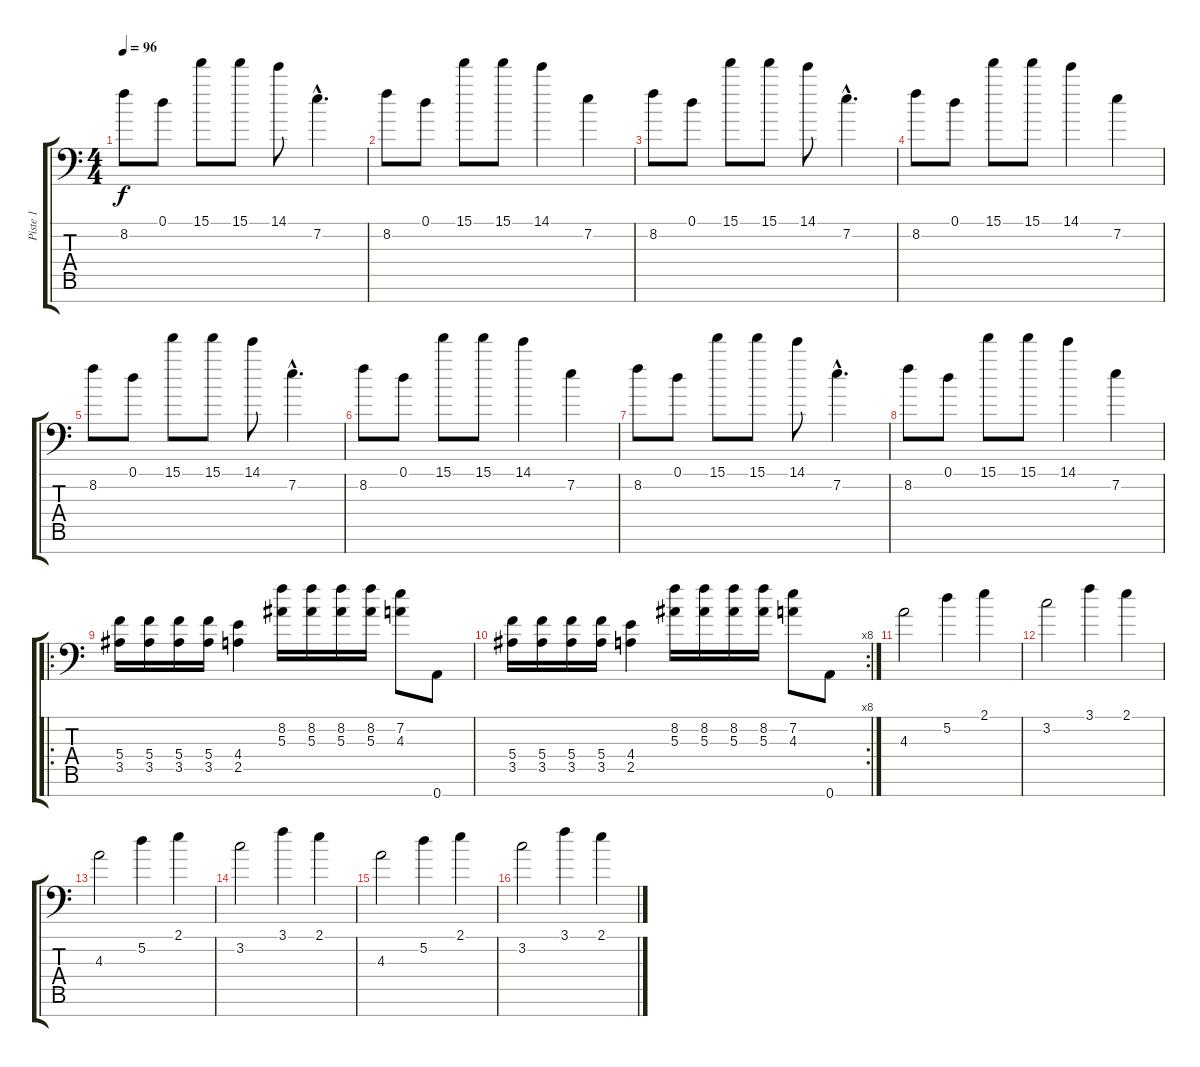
\track ("Piste 1" "Piste 1") {instrument distortionguitar}
\staff {score tabs}
\tuning (D4 A3 F3 C3 G2 D2 A1) {hide}
\ts (4 4)
\tempo 96
\clef f4
\ks c
8.2.8{dy f instrument overdrivenguitar} 0.1.8 15.1.8 15.1.8 14.1.8 7.2{hac}.4{d} |
8.2.8 0.1.8 15.1.8 15.1.8 14.1.4 7.2.4 |
8.2.8 0.1.8 15.1.8 15.1.8 14.1.8 7.2{hac}.4{d} |
8.2.8 0.1.8 15.1.8 15.1.8 14.1.4 7.2.4 |
8.2.8 0.1.8 15.1.8 15.1.8 14.1.8 7.2{hac}.4{d} |
8.2.8 0.1.8 15.1.8 15.1.8 14.1.4 7.2.4 |
8.2.8 0.1.8 15.1.8 15.1.8 14.1.8 7.2{hac}.4{d} |
8.2.8 0.1.8 15.1.8 15.1.8 14.1.4 7.2.4 |
\ro
(5.4 3.5).16{instrument distortionguitar} (5.4 3.5).16 (5.4 3.5).16 (5.4 3.5).16 (4.4 2.5).4 (8.2 5.3).16 (8.2 5.3).16 (8.2 5.3).16 (8.2 5.3).16 (7.2 4.3).8 0.7.8 |
\rc 8
(5.4 3.5).16 (5.4 3.5).16 (5.4 3.5).16 (5.4 3.5).16 (4.4 2.5).4 (8.2 5.3).16 (8.2 5.3).16 (8.2 5.3).16 (8.2 5.3).16 (7.2 4.3).8 0.7.8 |
4.3.2{instrument electricguitarclean} 5.2.4 2.1.4 |
3.2.2 3.1.4 2.1.4 |
4.3.2 5.2.4 2.1.4 |
3.2.2 3.1.4 2.1.4 |
4.3.2 5.2.4 2.1.4 |
3.2.2 3.1.4 2.1.4
